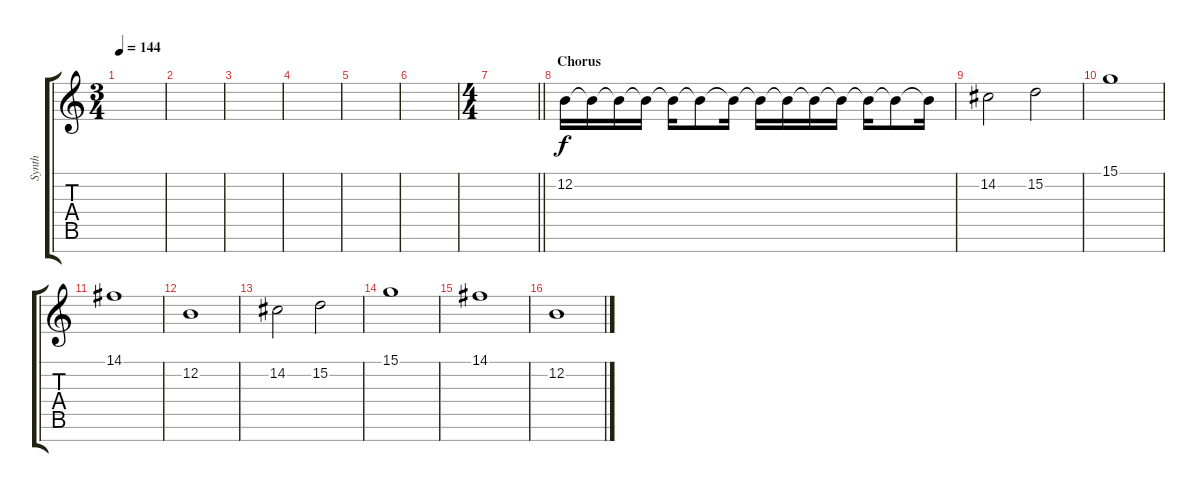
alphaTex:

\track ("Synth" "Synth") {instrument stringensemble1}
\staff {score tabs}
\tuning (E4 B3 G3 D3 A2 E2 B1) {hide}
\ts (3 4)
\tempo 144
\clef g2
\ks c
|
|
|
|
|
|
\ts (4 4)
\barLineRight lightlight
|
\section ("" "Chorus")
12.2.16 12.2{t}.16 12.2{t}.16 12.2{t}.16 12.2{t}.16 12.2{t}.8 12.2{t}.16 12.2{t}.16 12.2{t}.16 12.2{t}.16 12.2{t}.16 12.2{t}.16 12.2{t}.8 12.2{t}.16 |
14.2.2 15.2.2 |
15.1.1 |
14.1.1 |
12.2.1 |
14.2.2 15.2.2 |
15.1.1 |
14.1.1 |
12.2.1
